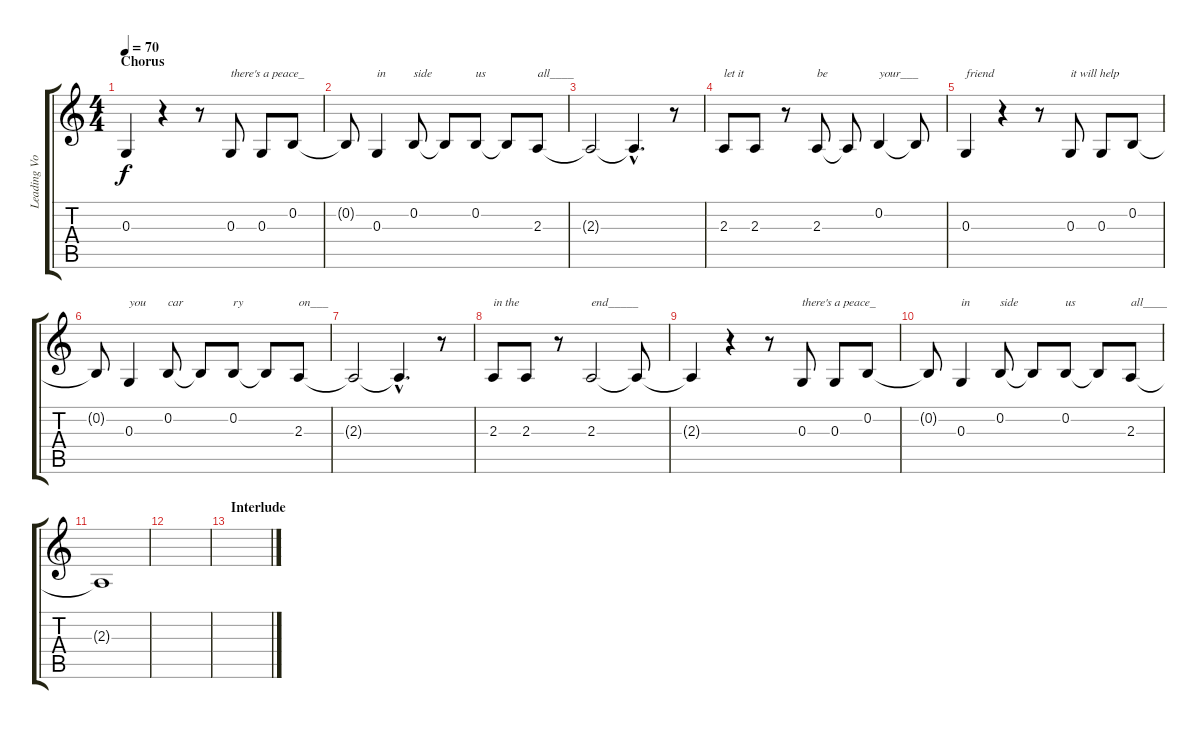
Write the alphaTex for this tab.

\track ("Leading Vocal" "Leading Vo") {instrument harmonica}
\staff {score tabs}
\tuning (E4 B3 G3 D3 A2 E2) {hide}
\ts (4 4)
\section ("" "Chorus ")
\tempo 70
\clef g2
\ks c
0.3{t}.4{dy f} r.4 r.8 0.3.8{txt "there's a peace_"} 0.3.8 0.2.8 |
0.2{t}.8 0.3.4{txt "in"} 0.2.8{txt "side"} 0.2{t}.8 0.2.8{txt "us"} 0.2{t}.8 2.3.8{txt "all____"} |
2.3{t}.2 2.3{hac t}.4{d} r.8 |
2.3.8{txt "let it"} 2.3.8 r.8 2.3.8{txt "be"} 2.3{t}.8 0.2.4{txt "your___"} 0.2{t}.8 |
0.3.4{txt "friend"} r.4 r.8 0.3.8{txt "it will help"} 0.3.8 0.2.8 |
0.2{t}.8 0.3.4{txt "you"} 0.2.8{txt "car"} 0.2{t}.8 0.2.8{txt "ry"} 0.2{t}.8 2.3.8{txt "on___"} |
2.3{t}.2 2.3{hac t}.4{d} r.8 |
2.3.8{txt "in the "} 2.3.8 r.8 2.3.2{txt "end_____"} 2.3{t}.8 |
2.3{t}.4 r.4 r.8 0.3.8{txt "there's a peace_"} 0.3.8 0.2.8 |
0.2{t}.8 0.3.4{txt "in"} 0.2.8{txt "side"} 0.2{t}.8 0.2.8{txt "us"} 0.2{t}.8 2.3.8{txt "all____"} |
2.3{t}.1 |
|
\section ("" "Interlude")
